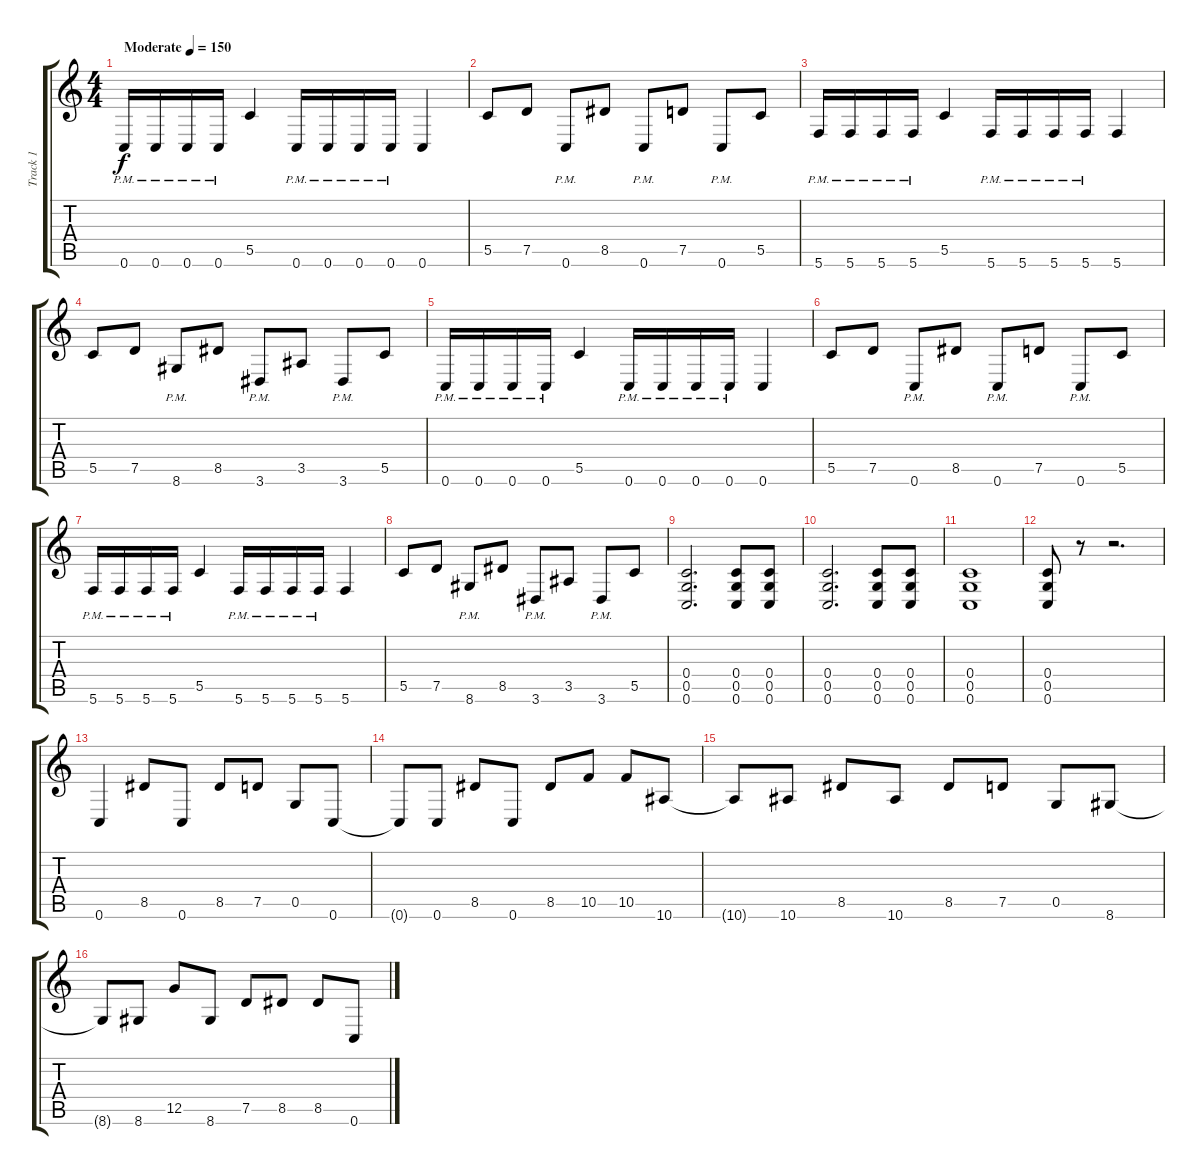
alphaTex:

\track ("Track 1" "Track 1") {instrument distortionguitar}
\staff {score tabs}
\tuning (D4 A3 F3 C3 G2 C2) {hide}
\ts (4 4)
\tempo (150 "Moderate")
\clef g2
\ks c
0.6{pm}.16{dy f instrument distortionguitar} 0.6{pm}.16 0.6{pm}.16 0.6{pm}.16 5.5.4 0.6{pm}.16 0.6{pm}.16 0.6{pm}.16 0.6{pm}.16 0.6.4 |
5.5.8 7.5.8 0.6{pm}.8 8.5.8 0.6{pm}.8 7.5.8 0.6{pm}.8 5.5.8 |
5.6{pm}.16 5.6{pm}.16 5.6{pm}.16 5.6{pm}.16 5.5.4 5.6{pm}.16 5.6{pm}.16 5.6{pm}.16 5.6{pm}.16 5.6.4 |
5.5.8 7.5.8 8.6{pm}.8 8.5.8 3.6{pm}.8 3.5.8 3.6{pm}.8 5.5.8 |
0.6{pm}.16 0.6{pm}.16 0.6{pm}.16 0.6{pm}.16 5.5.4 0.6{pm}.16 0.6{pm}.16 0.6{pm}.16 0.6{pm}.16 0.6.4 |
5.5.8 7.5.8 0.6{pm}.8 8.5.8 0.6{pm}.8 7.5.8 0.6{pm}.8 5.5.8 |
5.6{pm}.16 5.6{pm}.16 5.6{pm}.16 5.6{pm}.16 5.5.4 5.6{pm}.16 5.6{pm}.16 5.6{pm}.16 5.6{pm}.16 5.6.4 |
5.5.8 7.5.8 8.6{pm}.8 8.5.8 3.6{pm}.8 3.5.8 3.6{pm}.8 5.5.8 |
(0.4 0.5 0.6).2{d} (0.4 0.5 0.6).8 (0.4 0.5 0.6).8 |
(0.4 0.5 0.6).2{d} (0.4 0.5 0.6).8 (0.4 0.5 0.6).8 |
(0.4 0.5 0.6).1 |
(0.4 0.5 0.6).8 r.8 r.2{d} |
0.6.4 8.5.8 0.6.8 8.5.8 7.5.8 0.5.8 0.6.8 |
0.6{t}.8 0.6.8 8.5.8 0.6.8 8.5.8 10.5.8 10.5.8 10.6.8 |
10.6{t}.8 10.6.8 8.5.8 10.6.8 8.5.8 7.5.8 0.5.8 8.6.8 |
8.6{t}.8 8.6.8 12.5.8 8.6.8 7.5.8 8.5.8 8.5.8 0.6.8
